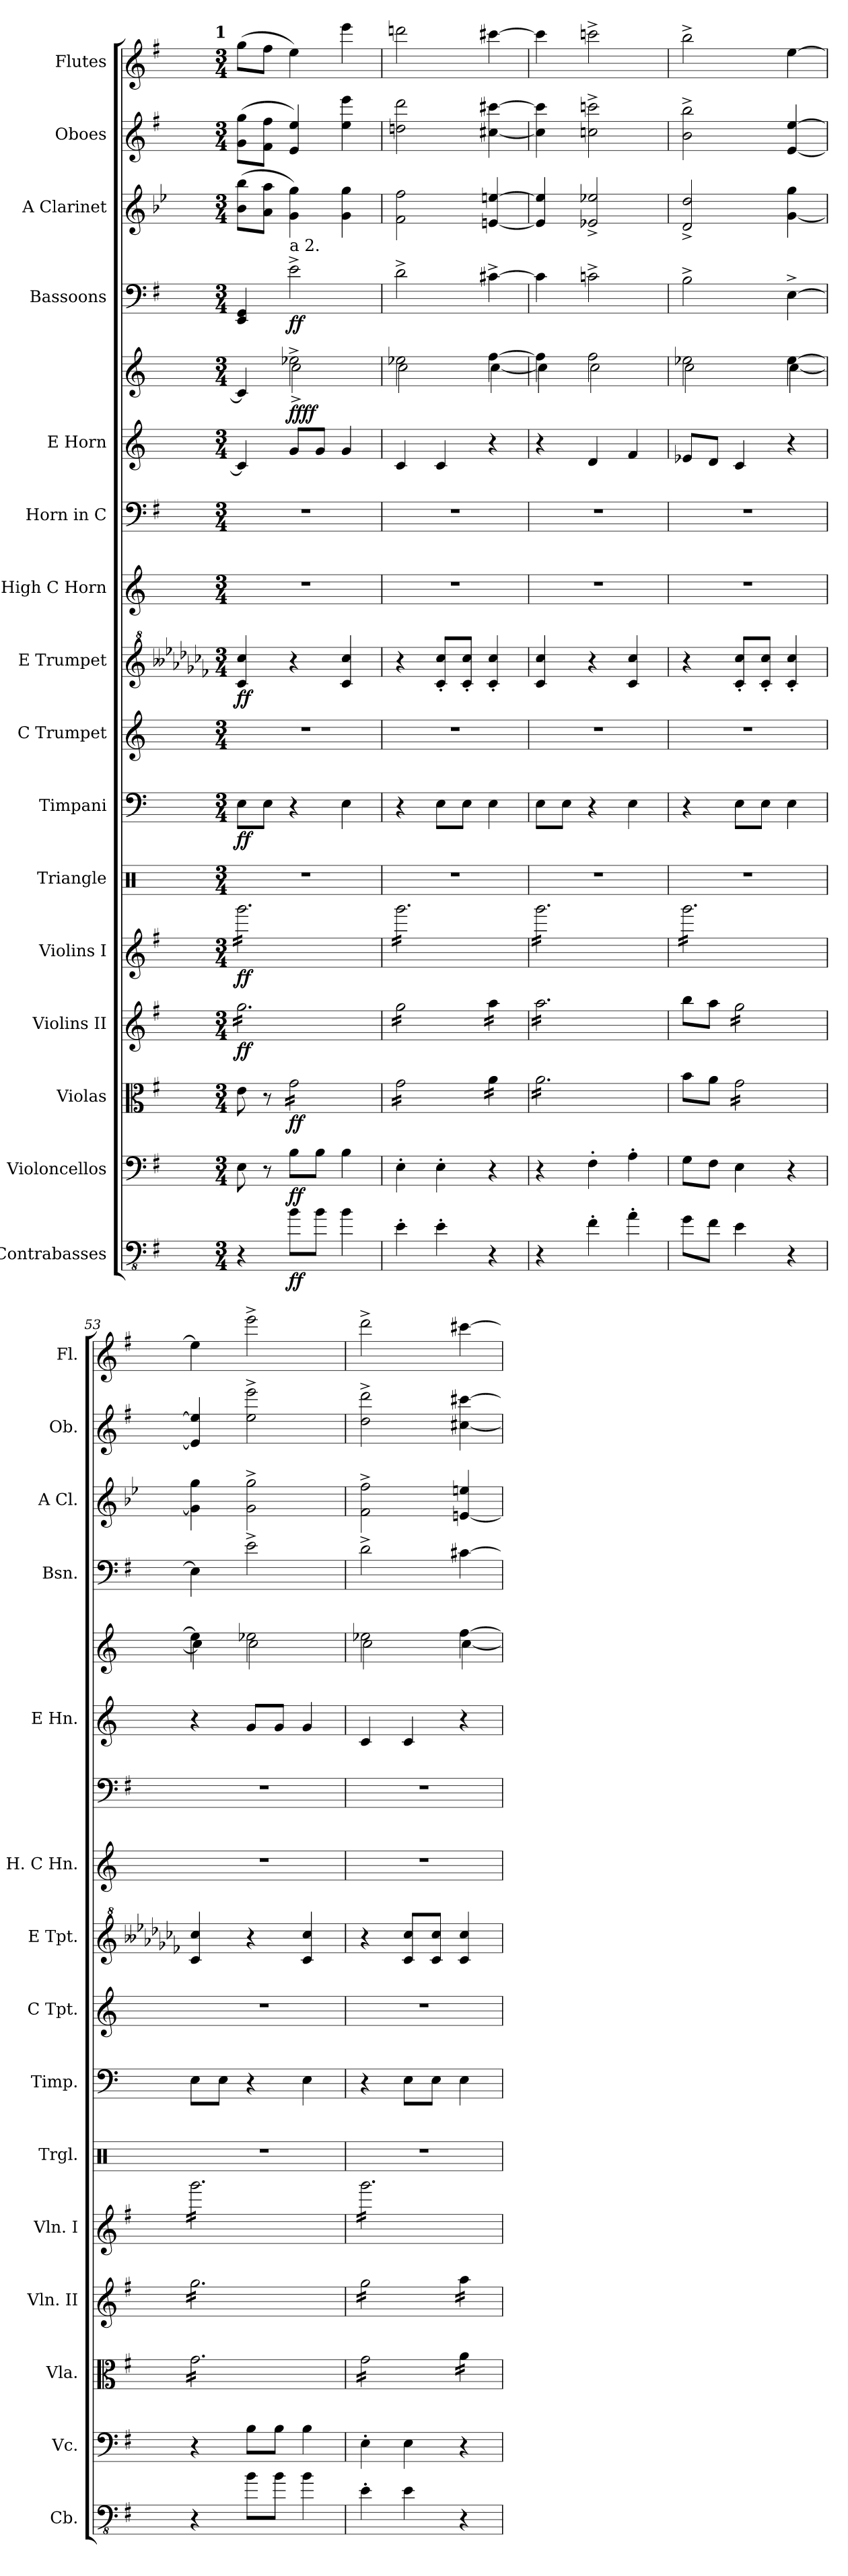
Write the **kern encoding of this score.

**kern	**dynam	**kern	**dynam	**kern	**dynam	**kern	**dynam	**kern	**dynam	**kern	**kern	**dynam	**kern	**kern	**dynam	**kern	**kern	**kern	**kern	**dynam	**kern	**dynam	**kern	**kern	**kern
*part16	*part16	*part15	*part15	*part14	*part14	*part13	*part13	*part12	*part12	*part11	*part10	*part10	*part9	*part8	*part8	*part7	*part6	*part5	*part5	*part5	*part4	*part4	*part3	*part2	*part1
*staff17	*staff17	*staff16	*staff16	*staff15	*staff15	*staff14	*staff14	*staff13	*staff13	*staff12	*staff11	*staff11	*staff10	*staff9	*staff9	*staff8	*staff7	*staff6	*staff5	*staff5/6	*staff4	*staff4	*staff3	*staff2	*staff1
*I"Contrabasses	*	*I"Violoncellos	*	*I"Violas	*	*I"Violins II	*	*I"Violins I	*	*I"Triangle	*I"Timpani	*	*I"C Trumpet	*I"E Trumpet	*	*I"High C Horn	*I"Horn in C	*I"E Horn	*	*	*I"Bassoons	*	*I"A Clarinet	*I"Oboes	*I"Flutes
*I'Cb.	*	*I'Vc.	*	*I'Vla.	*	*I'Vln. II	*	*I'Vln. I	*	*I'Trgl.	*I'Timp.	*	*I'C Tpt.	*I'E Tpt.	*	*I'H. C Hn.	*	*I'E Hn.	*	*	*I'Bsn.	*	*I'A Cl.	*I'Ob.	*I'Fl.
*clefFv4	*	*clefF4	*	*clefC3	*	*clefG2	*	*clefG2	*	*clefX	*clefF4	*	*clefG2	*clefG^2	*	*clefG2	*clefF4	*clefG2	*clefG2	*	*clefF4	*	*clefG2	*clefG2	*clefG2
*ITrd7c12	*	*	*	*	*	*	*	*	*	*	*	*	*	*ITrd-3c-4	*	*ITrd7c12	*ITrd7c12	*ITrd5c8	*ITrd5c8	*	*	*	*ITrd2c3	*	*
*k[f#]	*	*k[f#]	*	*k[f#]	*	*k[f#]	*	*k[f#]	*	*k[]	*k[]	*	*k[]	*k[b--e-a-d-g-c-f-]	*	*k[]	*k[f#]	*k[f#c#g#d#]	*k[f#c#g#d#]	*	*k[f#]	*	*k[f#]	*k[f#]	*k[f#]
*M3/4	*	*M3/4	*	*M3/4	*	*M3/4	*	*M3/4	*	*M3/4	*M3/4	*	*M3/4	*M3/4	*	*M3/4	*M3/4	*M3/4	*M3/4	*	*M3/4	*	*M3/4	*M3/4	*M3/4
!!LO:REH:place=s1:a:B:enc=none:fs=14:t=1
=49	=49	=49	=49	=49	=49	=49	=49	=49	=49	=49	=49	=49	=49	=49	=49	=49	=49	=49	=49	=49	=49	=49	=49	=49	=49
*	*	*	*	*	*	*	*	*	*	*	*	*	*	*	*	*	*	*	*^	*	*	*	*	*	*
!	!	!	!	!	!	!	!LO:DY:b	!	!LO:DY:b	!	!	!LO:DY:b	!	!	!LO:DY:b	!	!	!	!	!	!	!	!	!	!	!
*	*	*	*	*	*	*tremolo	*	*	*	*	*	*	*	*	*	*	*	*	*	*	*	*	*	*	*	*
*	*	*	*	*	*	*	*	*tremolo	*	*	*	*	*	*	*	*	*	*	*	*	*	*	*	*	*	*
4r	.	8E\	.	8e\	.	16gg\LL	ff	16ggg\LL	ff	2.r	8E\L	ff	2.r	4ff-/ 4fff-/	ff	2.r	2.r	4E/]	4E/]	4ryy	.	4EE/ 4GG/	.	(>8g\ 8gg\L	(>8g\ 8gg\L	(>8gg\L
.	.	.	.	.	.	16gg\	.	16ggg\	.	.	.	.	.	.	.	.	.	.	.	.	.	.	.	.	.	.
.	.	8r	.	8r	.	16gg\	.	16ggg\	.	.	8E\J	.	.	.	.	.	.	.	.	.	.	.	.	8f#\ 8ff#\J	8f#\ 8ff#\J	8ff#\J
.	.	.	.	.	.	16gg\	.	16ggg\	.	.	.	.	.	.	.	.	.	.	.	.	.	.	.	.	.	.
!	!	!	!	!	!	!	!	!	!	!	!	!	!	!	!	!	!	!	!	!	!	!LO:TX:a:t=a 2.	!	!	!	!
!	!LO:DY:b	!	!LO:DY:b	!	!LO:DY:b	!	!	!	!	!	!	!	!	!	!	!	!	!	!	!	!LO:DY:b	!	!	!	!	!
!	!	!	!	!	!	!	!	!	!	!	!	!	!	!	!	!	!	!	!	!	!LO:DY:n=1:b	!	!LO:DY:b	!	!	!
*	*	*	*	*tremolo	*	*	*	*	*	*	*	*	*	*	*	*	*	*	*	*	*	*	*	*	*	*
8BB\L	ff	8B\L	ff	16g\LL	ff	16gg\	.	16ggg\	.	.	4r	.	.	4r	.	.	.	8B/L	2gn^\	2e^\	ff ff	2e^\	ff	4e\ 4ee\)	4e/ 4ee/)	4ee\)
.	.	.	.	16g\	.	16gg\	.	16ggg\	.	.	.	.	.	.	.	.	.	.	.	.	.	.	.	.	.	.
8BB\J	.	8B\J	.	16g\	.	16gg\	.	16ggg\	.	.	.	.	.	.	.	.	.	8B/J	.	.	.	.	.	.	.	.
.	.	.	.	16g\	.	16gg\	.	16ggg\	.	.	.	.	.	.	.	.	.	.	.	.	.	.	.	.	.	.
4BB\	.	4B\	.	16g\	.	16gg\	.	16ggg\	.	.	4E\	.	.	4ff-/ 4fff-/	.	.	.	4B/	.	.	.	.	.	4e\ 4ee\	4ee\ 4eee\	4eee\
.	.	.	.	16g\	.	16gg\	.	16ggg\	.	.	.	.	.	.	.	.	.	.	.	.	.	.	.	.	.	.
.	.	.	.	16g\	.	16gg\	.	16ggg\	.	.	.	.	.	.	.	.	.	.	.	.	.	.	.	.	.	.
.	.	.	.	16g\JJ	.	16gg\JJ	.	16ggg\JJ	.	.	.	.	.	.	.	.	.	.	.	.	.	.	.	.	.	.
=50	=50	=50	=50	=50	=50	=50	=50	=50	=50	=50	=50	=50	=50	=50	=50	=50	=50	=50	=50	=50	=50	=50	=50	=50	=50	=50
4EE'\	.	4E'\	.	16g\LL	.	16gg\LL	.	16ggg\LL	.	2.r	4r	.	2.r	4r	.	2.r	2.r	4E/	2gn\	2e\	.	2d^\	.	2d\ 2dd\	2ddn\ 2ddd\	2dddn\
.	.	.	.	16g\	.	16gg\	.	16ggg\	.	.	.	.	.	.	.	.	.	.	.	.	.	.	.	.	.	.
.	.	.	.	16g\	.	16gg\	.	16ggg\	.	.	.	.	.	.	.	.	.	.	.	.	.	.	.	.	.	.
.	.	.	.	16g\	.	16gg\	.	16ggg\	.	.	.	.	.	.	.	.	.	.	.	.	.	.	.	.	.	.
4EE'\	.	4E'\	.	16g\	.	16gg\	.	16ggg\	.	.	8E\L	.	.	8ff-/' 8fff-/'L	.	.	.	4E/	.	.	.	.	.	.	.	.
.	.	.	.	16g\	.	16gg\	.	16ggg\	.	.	.	.	.	.	.	.	.	.	.	.	.	.	.	.	.	.
.	.	.	.	16g\	.	16gg\	.	16ggg\	.	.	8E\J	.	.	8ff-/' 8fff-/'J	.	.	.	.	.	.	.	.	.	.	.	.
.	.	.	.	16g\JJ	.	16gg\JJ	.	16ggg\	.	.	.	.	.	.	.	.	.	.	.	.	.	.	.	.	.	.
4r	.	4r	.	16a\LL	.	16aa\LL	.	16ggg\	.	.	4E\	.	.	4ff-/' 4fff-/'	.	.	.	4r	[4a\	[4e\	.	[4c#X^\	.	[4c#X/ [4cc#X/	[4cc#X\ [4ccc#X\	[4ccc#X\
.	.	.	.	16a\	.	16aa\	.	16ggg\	.	.	.	.	.	.	.	.	.	.	.	.	.	.	.	.	.	.
.	.	.	.	16a\	.	16aa\	.	16ggg\	.	.	.	.	.	.	.	.	.	.	.	.	.	.	.	.	.	.
.	.	.	.	16a\JJ	.	16aa\JJ	.	16ggg\JJ	.	.	.	.	.	.	.	.	.	.	.	.	.	.	.	.	.	.
!!LO:PB:g=z
=51	=51	=51	=51	=51	=51	=51	=51	=51	=51	=51	=51	=51	=51	=51	=51	=51	=51	=51	=51	=51	=51	=51	=51	=51	=51	=51
4r	.	4r	.	16a\LL	.	16aa\LL	.	16ggg\LL	.	2.r	8E\L	.	2.r	4ff-/ 4fff-/	.	2.r	2.r	4r	4a\]	4e\]	.	4c#\]	.	4c#/] 4cc#/]	4cc#\] 4ccc#\]	4ccc#\]
.	.	.	.	16a\	.	16aa\	.	16ggg\	.	.	.	.	.	.	.	.	.	.	.	.	.	.	.	.	.	.
.	.	.	.	16a\	.	16aa\	.	16ggg\	.	.	8E\J	.	.	.	.	.	.	.	.	.	.	.	.	.	.	.
.	.	.	.	16a\	.	16aa\	.	16ggg\	.	.	.	.	.	.	.	.	.	.	.	.	.	.	.	.	.	.
4FF#'\	.	4F#'\	.	16a\	.	16aa\	.	16ggg\	.	.	4r	.	.	4r	.	.	.	4F#/	2a\	2e\	.	2cn^\	.	2cn/^ 2ccn/^	2ccn\^ 2cccn\^	2cccn^\
.	.	.	.	16a\	.	16aa\	.	16ggg\	.	.	.	.	.	.	.	.	.	.	.	.	.	.	.	.	.	.
.	.	.	.	16a\	.	16aa\	.	16ggg\	.	.	.	.	.	.	.	.	.	.	.	.	.	.	.	.	.	.
.	.	.	.	16a\	.	16aa\	.	16ggg\	.	.	.	.	.	.	.	.	.	.	.	.	.	.	.	.	.	.
4AA'\	.	4A'\	.	16a\	.	16aa\	.	16ggg\	.	.	4E\	.	.	4ff-/ 4fff-/	.	.	.	4A/	.	.	.	.	.	.	.	.
.	.	.	.	16a\	.	16aa\	.	16ggg\	.	.	.	.	.	.	.	.	.	.	.	.	.	.	.	.	.	.
.	.	.	.	16a\	.	16aa\	.	16ggg\	.	.	.	.	.	.	.	.	.	.	.	.	.	.	.	.	.	.
.	.	.	.	16a\JJ	.	16aa\JJ	.	16ggg\JJ	.	.	.	.	.	.	.	.	.	.	.	.	.	.	.	.	.	.
*	*	*	*	*	*	*Xtremolo	*	*	*	*	*	*	*	*	*	*	*	*	*	*	*	*	*	*	*	*
*	*	*	*	*Xtremolo	*	*	*	*	*	*	*	*	*	*	*	*	*	*	*	*	*	*	*	*	*	*
=52	=52	=52	=52	=52	=52	=52	=52	=52	=52	=52	=52	=52	=52	=52	=52	=52	=52	=52	=52	=52	=52	=52	=52	=52	=52	=52
8GG\L	.	8G\L	.	8b\L	.	8bb\L	.	16ggg\LL	.	2.r	4r	.	2.r	4r	.	2.r	2.r	8Gn/L	2gn\	2e\	.	2B^\	.	2B/^ 2b/^	2b\^ 2bb\^	2bb^\
.	.	.	.	.	.	.	.	16ggg\	.	.	.	.	.	.	.	.	.	.	.	.	.	.	.	.	.	.
8FF#\J	.	8F#\J	.	8a\J	.	8aa\J	.	16ggg\	.	.	.	.	.	.	.	.	.	8F#/J	.	.	.	.	.	.	.	.
.	.	.	.	.	.	.	.	16ggg\	.	.	.	.	.	.	.	.	.	.	.	.	.	.	.	.	.	.
*	*	*	*	*tremolo	*	*	*	*	*	*	*	*	*	*	*	*	*	*	*	*	*	*	*	*	*	*
*	*	*	*	*	*	*tremolo	*	*	*	*	*	*	*	*	*	*	*	*	*	*	*	*	*	*	*	*
4EE\	.	4E\	.	16g\LL	.	16gg\LL	.	16ggg\	.	.	8E\L	.	.	8ff-/' 8fff-/'L	.	.	.	4E/	.	.	.	.	.	.	.	.
.	.	.	.	16g\	.	16gg\	.	16ggg\	.	.	.	.	.	.	.	.	.	.	.	.	.	.	.	.	.	.
.	.	.	.	16g\	.	16gg\	.	16ggg\	.	.	8E\J	.	.	8ff-/' 8fff-/'J	.	.	.	.	.	.	.	.	.	.	.	.
.	.	.	.	16g\	.	16gg\	.	16ggg\	.	.	.	.	.	.	.	.	.	.	.	.	.	.	.	.	.	.
4r	.	4r	.	16g\	.	16gg\	.	16ggg\	.	.	4E\	.	.	4ff-/' 4fff-/'	.	.	.	4r	[4g\	[4e\	.	[4E^\	.	[4e\ 4ee\	[4e/ [4ee/	[4ee\
.	.	.	.	16g\	.	16gg\	.	16ggg\	.	.	.	.	.	.	.	.	.	.	.	.	.	.	.	.	.	.
.	.	.	.	16g\	.	16gg\	.	16ggg\	.	.	.	.	.	.	.	.	.	.	.	.	.	.	.	.	.	.
.	.	.	.	16g\JJ	.	16gg\JJ	.	16ggg\JJ	.	.	.	.	.	.	.	.	.	.	.	.	.	.	.	.	.	.
=53	=53	=53	=53	=53	=53	=53	=53	=53	=53	=53	=53	=53	=53	=53	=53	=53	=53	=53	=53	=53	=53	=53	=53	=53	=53	=53
4r	.	4r	.	16g\LL	.	16gg\LL	.	16ggg\LL	.	2.r	8E\L	.	2.r	4ff-/ 4fff-/	.	2.r	2.r	4r	4g\]	4e\]	.	4E\]	.	4e\] 4ee\	4e/] 4ee/]	4ee\]
.	.	.	.	16g\	.	16gg\	.	16ggg\	.	.	.	.	.	.	.	.	.	.	.	.	.	.	.	.	.	.
.	.	.	.	16g\	.	16gg\	.	16ggg\	.	.	8E\J	.	.	.	.	.	.	.	.	.	.	.	.	.	.	.
.	.	.	.	16g\	.	16gg\	.	16ggg\	.	.	.	.	.	.	.	.	.	.	.	.	.	.	.	.	.	.
8BB\L	.	8B\L	.	16g\	.	16gg\	.	16ggg\	.	.	4r	.	.	4r	.	.	.	8B/L	2gn\	2e\	.	2e^\	.	2e\^ 2ee\^	2ee\^ 2eee\^	2eee^\
.	.	.	.	16g\	.	16gg\	.	16ggg\	.	.	.	.	.	.	.	.	.	.	.	.	.	.	.	.	.	.
8BB\J	.	8B\J	.	16g\	.	16gg\	.	16ggg\	.	.	.	.	.	.	.	.	.	8B/J	.	.	.	.	.	.	.	.
.	.	.	.	16g\	.	16gg\	.	16ggg\	.	.	.	.	.	.	.	.	.	.	.	.	.	.	.	.	.	.
4BB\	.	4B\	.	16g\	.	16gg\	.	16ggg\	.	.	4E\	.	.	4ff-/ 4fff-/	.	.	.	4B/	.	.	.	.	.	.	.	.
.	.	.	.	16g\	.	16gg\	.	16ggg\	.	.	.	.	.	.	.	.	.	.	.	.	.	.	.	.	.	.
.	.	.	.	16g\	.	16gg\	.	16ggg\	.	.	.	.	.	.	.	.	.	.	.	.	.	.	.	.	.	.
.	.	.	.	16g\JJ	.	16gg\JJ	.	16ggg\JJ	.	.	.	.	.	.	.	.	.	.	.	.	.	.	.	.	.	.
=54	=54	=54	=54	=54	=54	=54	=54	=54	=54	=54	=54	=54	=54	=54	=54	=54	=54	=54	=54	=54	=54	=54	=54	=54	=54	=54
4EE'\	.	4E'\	.	16g\LL	.	16gg\LL	.	16ggg\LL	.	2.r	4r	.	2.r	4r	.	2.r	2.r	4E/	2gn\	2e\	.	2d^\	.	2d\^ 2dd\^	2dd\^ 2ddd\^	2ddd^\
.	.	.	.	16g\	.	16gg\	.	16ggg\	.	.	.	.	.	.	.	.	.	.	.	.	.	.	.	.	.	.
.	.	.	.	16g\	.	16gg\	.	16ggg\	.	.	.	.	.	.	.	.	.	.	.	.	.	.	.	.	.	.
.	.	.	.	16g\	.	16gg\	.	16ggg\	.	.	.	.	.	.	.	.	.	.	.	.	.	.	.	.	.	.
4EE\	.	4E\	.	16g\	.	16gg\	.	16ggg\	.	.	8E\L	.	.	8ff-/ 8fff-/L	.	.	.	4E/	.	.	.	.	.	.	.	.
.	.	.	.	16g\	.	16gg\	.	16ggg\	.	.	.	.	.	.	.	.	.	.	.	.	.	.	.	.	.	.
.	.	.	.	16g\	.	16gg\	.	16ggg\	.	.	8E\J	.	.	8ff-/ 8fff-/J	.	.	.	.	.	.	.	.	.	.	.	.
.	.	.	.	16g\JJ	.	16gg\JJ	.	16ggg\	.	.	.	.	.	.	.	.	.	.	.	.	.	.	.	.	.	.
4r	.	4r	.	16a\LL	.	16aa\LL	.	16ggg\	.	.	4E\	.	.	4ff-/ 4fff-/	.	.	.	4r	[4a\	[4e\	.	[4c#X\	.	[4c#X/ 4cc#X/	[4cc#X\ [4ccc#X\	[4ccc#X\
.	.	.	.	16a\	.	16aa\	.	16ggg\	.	.	.	.	.	.	.	.	.	.	.	.	.	.	.	.	.	.
.	.	.	.	16a\	.	16aa\	.	16ggg\	.	.	.	.	.	.	.	.	.	.	.	.	.	.	.	.	.	.
.	.	.	.	16a\JJ	.	16aa\JJ	.	16ggg\JJ	.	.	.	.	.	.	.	.	.	.	.	.	.	.	.	.	.	.
*	*	*	*	*	*	*	*	*Xtremolo	*	*	*	*	*	*	*	*	*	*	*	*	*	*	*	*	*	*
*	*	*	*	*	*	*Xtremolo	*	*	*	*	*	*	*	*	*	*	*	*	*	*	*	*	*	*	*	*
*	*	*	*	*Xtremolo	*	*	*	*	*	*	*	*	*	*	*	*	*	*	*	*	*	*	*	*	*	*
*	*	*	*	*	*	*	*	*	*	*	*	*	*	*	*	*	*	*	*v	*v	*	*	*	*	*	*
=	=	=	=	=	=	=	=	=	=	=	=	=	=	=	=	=	=	=	=	=	=	=	=	=	=
*-	*-	*-	*-	*-	*-	*-	*-	*-	*-	*-	*-	*-	*-	*-	*-	*-	*-	*-	*-	*-	*-	*-	*-	*-	*-
